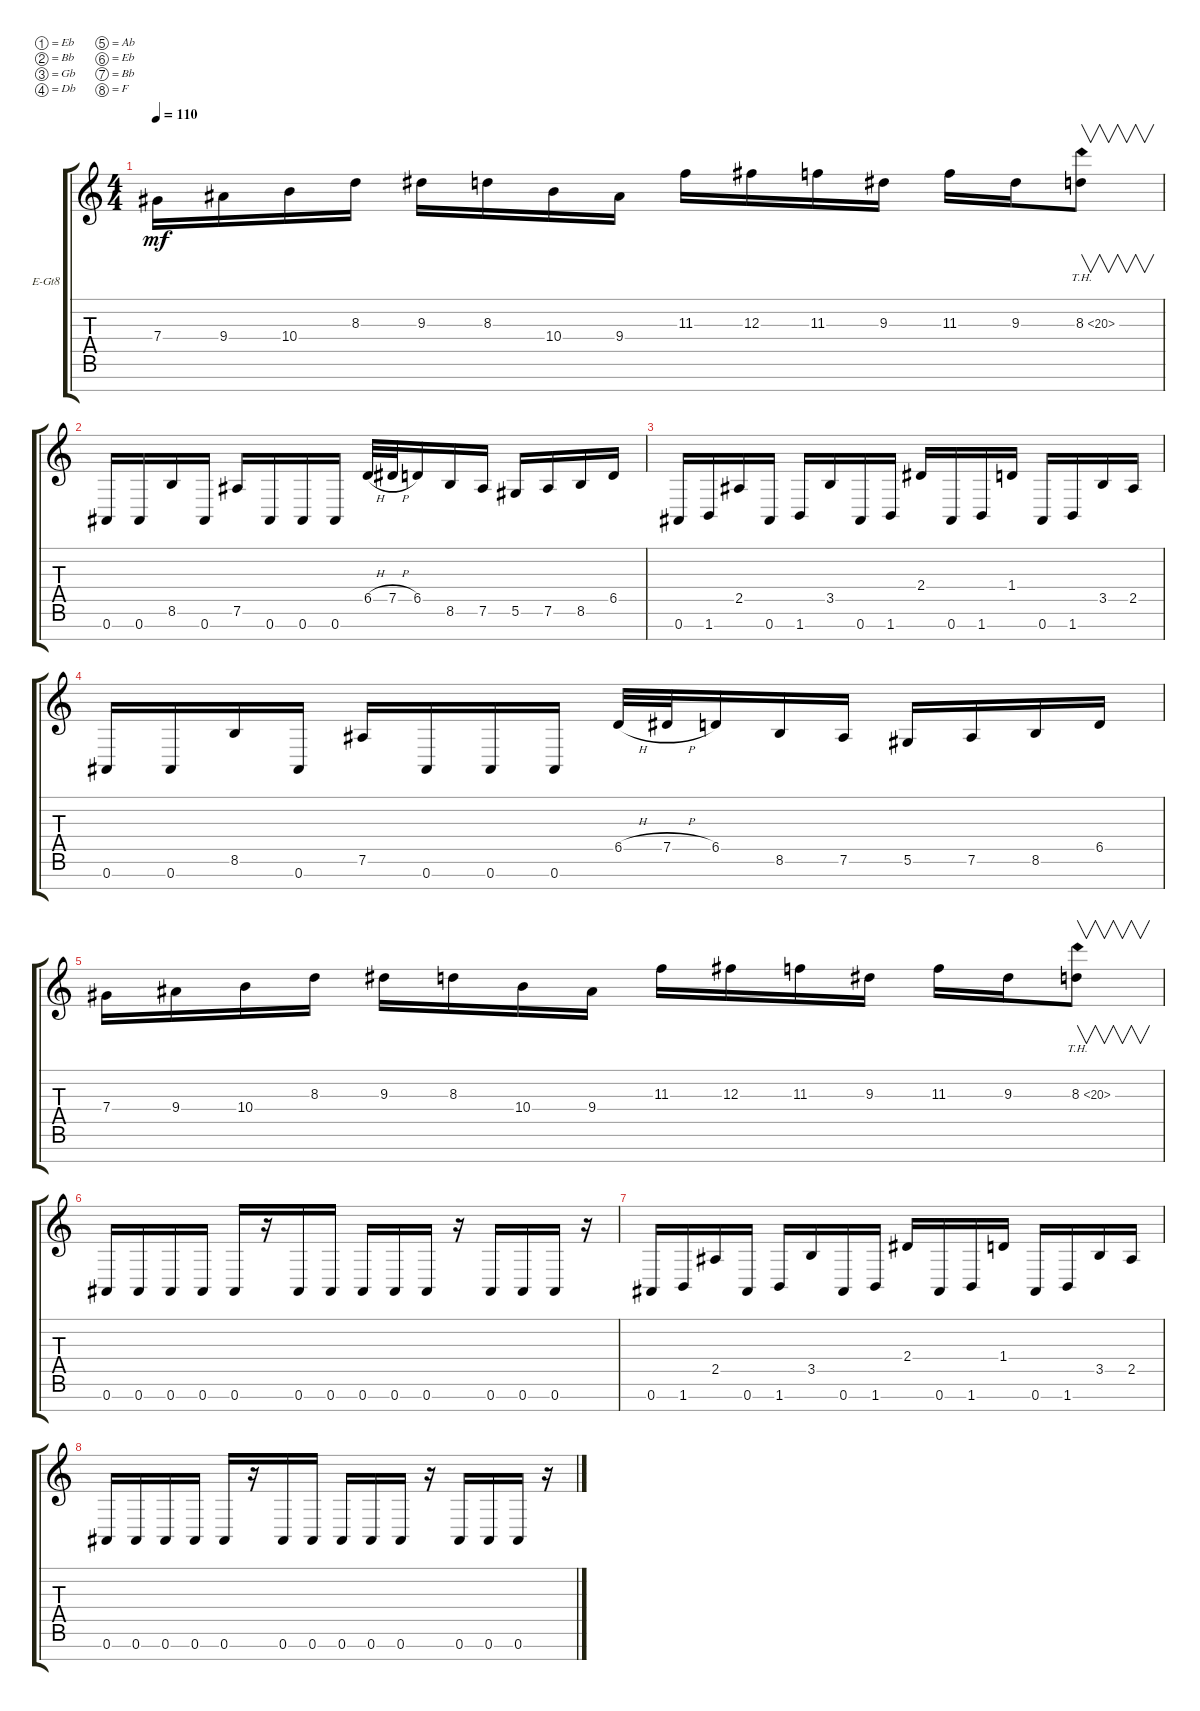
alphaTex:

\defaultSystemsLayout 4
\bracketExtendMode groupsimilarinstruments
\firstSystemTrackNameOrientation horizontal
\otherSystemsTrackNameOrientation horizontal
\track ("Ilya Kosenkov" "E-Gt8") {instrument distortionguitar}
\staff {score tabs}
\tuning (Eb4 Bb3 Gb3 Db3 Ab2 Eb2 Bb1 F1)
\ts (4 4)
\tempo 110
\clef g2
\ks c
7.4.16{dy mf} 9.4.16 10.4.16 8.3.16 9.3.16 8.3.16 10.4.16 9.4.16 11.3.16 12.3.16 11.3.16 9.3.16 11.3.16 9.3.16 8.3{th 12}.8{v} |
0.7.16 0.7.16 8.6.16 0.7.16 7.6.16 0.7.16 0.7.16 0.7.16 6.5{h}.32 7.5{h}.32 6.5.16 8.6.16 7.6.16 5.6.16 7.6.16 8.6.16 6.5.16 |
0.7.16 1.7.16 2.5.16 0.7.16 1.7.16 3.5.16 0.7.16 1.7.16 2.4.16 0.7.16 1.7.16 1.4.16 0.7.16 1.7.16 3.5.16 2.5.16 |
0.7.16 0.7.16 8.6.16 0.7.16 7.6.16 0.7.16 0.7.16 0.7.16 6.5{h}.32 7.5{h}.32 6.5.16 8.6.16 7.6.16 5.6.16 7.6.16 8.6.16 6.5.16 |
7.4.16 9.4.16 10.4.16 8.3.16 9.3.16 8.3.16 10.4.16 9.4.16 11.3.16 12.3.16 11.3.16 9.3.16 11.3.16 9.3.16 8.3{th 12}.8{v} |
0.7.16 0.7.16 0.7.16 0.7.16 0.7.16 r.16 0.7.16 0.7.16 0.7.16 0.7.16 0.7.16 r.16 0.7.16 0.7.16 0.7.16 r.16 |
0.7.16 1.7.16 2.5.16 0.7.16 1.7.16 3.5.16 0.7.16 1.7.16 2.4.16 0.7.16 1.7.16 1.4.16 0.7.16 1.7.16 3.5.16 2.5.16 |
0.7.16 0.7.16 0.7.16 0.7.16 0.7.16 r.16 0.7.16 0.7.16 0.7.16 0.7.16 0.7.16 r.16 0.7.16 0.7.16 0.7.16 r.16
